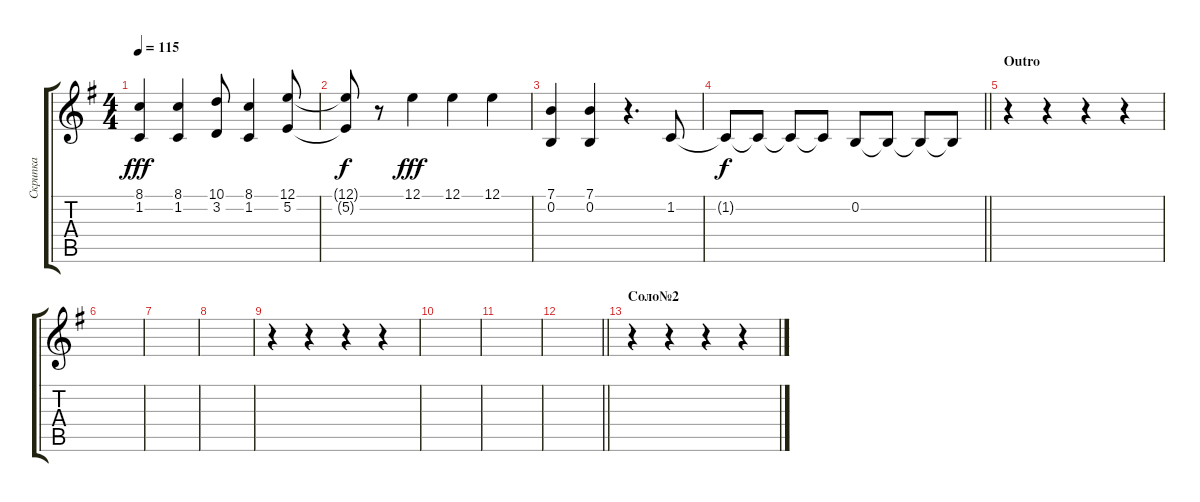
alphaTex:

\track ("Скрипка" "Скрипка") {instrument violin}
\staff {score tabs}
\tuning (E4 B3 G3 D3 A2 E2) {hide}
\ts (4 4)
\tempo 115
\clef g2
\ks g
(8.1 1.2).4{dy fff} (8.1 1.2).4 (10.1 3.2).8 (8.1 1.2).4 (12.1 5.2).8 |
(12.1{t} 5.2{t}).8{dy f} r.8 12.1.4{dy fff} 12.1.4 12.1.4 |
(7.1 0.2).4 (7.1 0.2).4 r.4{d} 1.2.8 |
\barLineRight lightlight
1.2{t}.8{dy f} 1.2{t}.8 1.2{t}.8 1.2{t}.8 0.2.8 0.2{t}.8 0.2{t}.8 0.2{t}.8 |
\section ("" "Outro")
r.4 r.4 r.4 r.4 |
|
|
|
r.4 r.4 r.4 r.4 |
|
|
\barLineRight lightlight
|
\section ("" "Соло№2")
r.4 r.4 r.4 r.4
